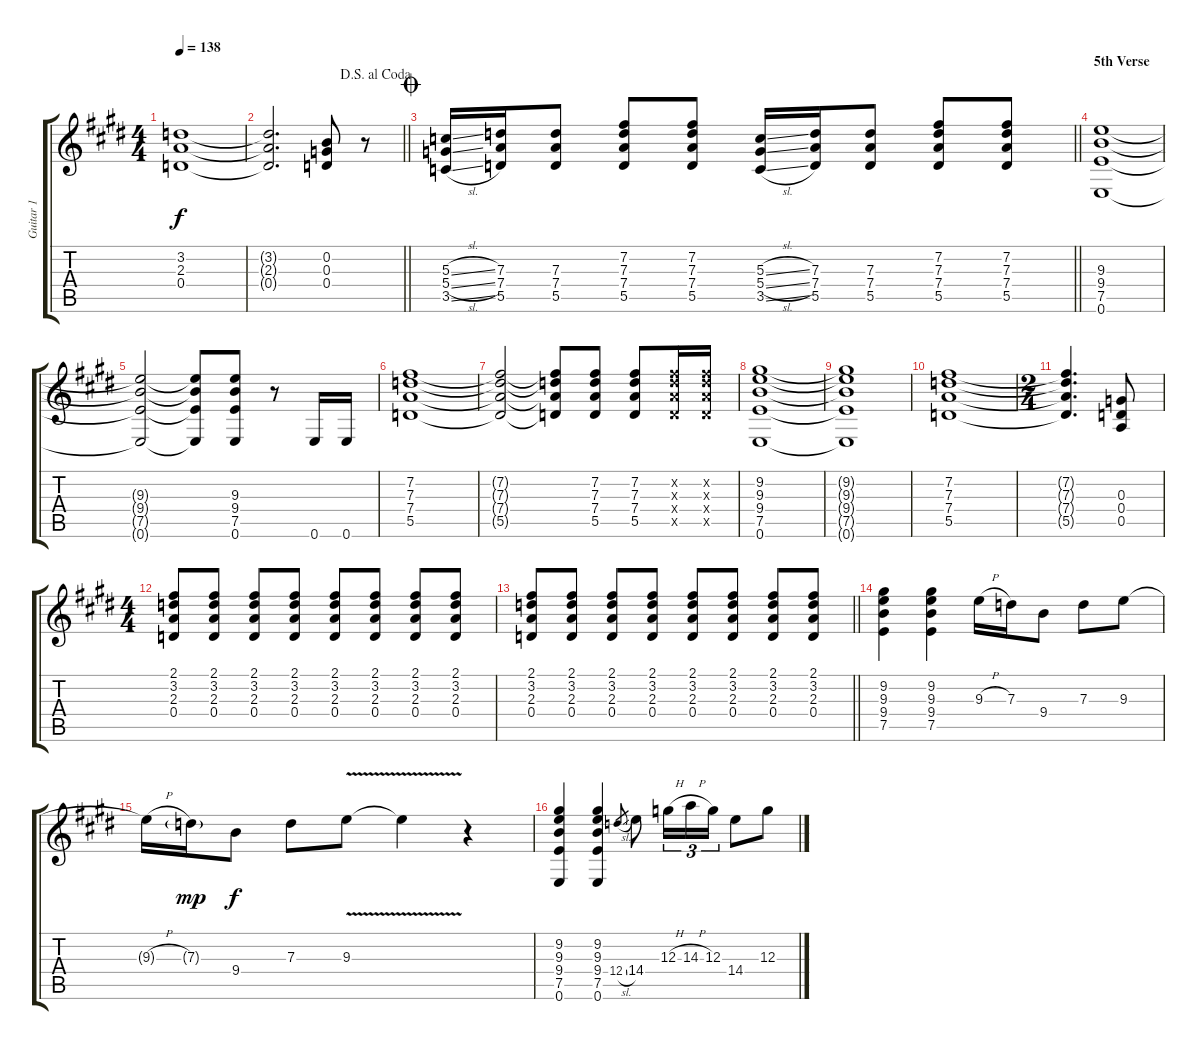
\track ("Guitar 1" "Guitar 1") {instrument distortionguitar}
\staff {score tabs}
\tuning (E4 B3 G3 D3 A2 E2) {hide}
\ts (4 4)
\tempo 138
\clef g2
\ks c#minor
(3.2{t} 2.3{t} 0.4{t}).1{dy f} |
\jump dalsegnoalcoda
\barLineRight lightlight
(3.2{t} 2.3{t} 0.4{t}).2{d} (0.2 0.3 0.4).8 r.8 |
\jump coda
\barLineRight lightlight
\ks e
(5.3{sl} 5.4{sl} 3.5{sl}).16 (7.3 7.4 5.5).16 (7.3 7.4 5.5).8 (7.2 7.3 7.4 5.5).8 (7.2 7.3 7.4 5.5).8 (5.3{sl} 5.4{sl} 3.5{sl}).16 (7.3 7.4 5.5).16 (7.3 7.4 5.5).8 (7.2 7.3 7.4 5.5).8 (7.2 7.3 7.4 5.5).8 |
\section ("" "5th Verse")
\ks c#minor
(9.3 9.4 7.5 0.6).1 |
(9.3{t} 9.4{t} 7.5{t} 0.6{t}).2 (9.3{t} 9.4{t} 7.5{t} 0.6{t}).8 (9.3 9.4 7.5 0.6).8 r.8 0.6.16 0.6.16 |
\ks e
(7.2 7.3 7.4 5.5).1 |
\ks c#minor
(7.2{t} 7.3{t} 7.4{t} 5.5{t}).2 (7.2{t} 7.3{t} 7.4{t} 5.5{t}).8 (7.2 7.3 7.4 5.5).8 (7.2 7.3 7.4 5.5).8 (7.2{x} 7.3{x} 7.4{x} 5.5{x}).16 (7.2{x} 7.3{x} 7.4{x} 5.5{x}).16 |
(9.2 9.3 9.4 7.5 0.6).1 |
(9.2{t} 9.3{t} 9.4{t} 7.5{t} 0.6{t}).1 |
\ks e
(7.2 7.3 7.4 5.5).1 |
\ts (2 4)
\ks c#minor
(7.2{t} 7.3{t} 7.4{t} 5.5{t}).4{d} (0.3 0.4 0.5).8 |
\ts (4 4)
(2.1 3.2 2.3 0.4).8 (2.1 3.2 2.3 0.4).8 (2.1 3.2 2.3 0.4).8 (2.1 3.2 2.3 0.4).8 (2.1 3.2 2.3 0.4).8 (2.1 3.2 2.3 0.4).8 (2.1 3.2 2.3 0.4).8 (2.1 3.2 2.3 0.4).8 |
\barLineRight lightlight
(2.1 3.2 2.3 0.4).8 (2.1 3.2 2.3 0.4).8 (2.1 3.2 2.3 0.4).8 (2.1 3.2 2.3 0.4).8 (2.1 3.2 2.3 0.4).8 (2.1 3.2 2.3 0.4).8 (2.1 3.2 2.3 0.4).8 (2.1 3.2 2.3 0.4).8 |
\ks e
(9.2 9.3 9.4 7.5).4 (9.2 9.3 9.4 7.5).4 9.3{h}.16 7.3.16 9.4.8 7.3.8 9.3.8 |
\ks c#minor
9.3{h t}.16 7.3{g}.16{dy mp} 9.4.8{dy f} 7.3.8 9.3{v}.8 9.3{v t}.4 r.4 |
(9.2 9.3 9.4 7.5 0.6).4 (9.2 9.3 9.4 7.5 0.6).4 12.4{sl}.8{gr} 14.4.8 12.3{h}.16{tu (3 2)} 14.3{h}.16{tu (3 2)} 12.3.16{tu (3 2)} 14.4.8 12.3.8
